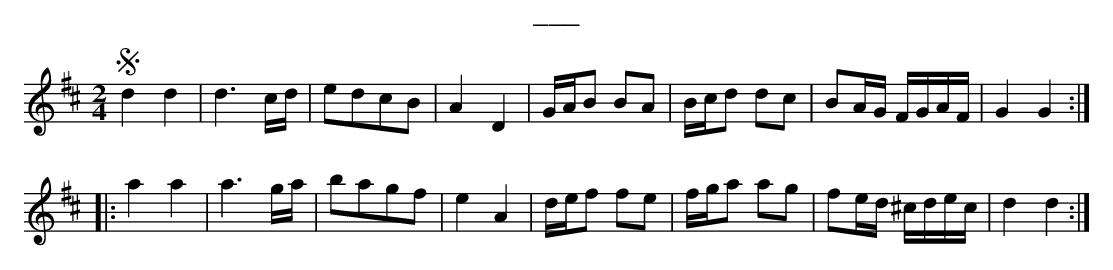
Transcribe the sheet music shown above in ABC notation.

X:1
T:___
K:Dmaj
M:2/4
L:1/8
!segno!d2 d2|d3 c/2d/2|edcB|A2 D2|G/2A/2B BA|B/2c/2d dc|BA/2G/2 F/2G/2A/2F/2|G2 G2:|
|:a2 a2|a3 g/2a/2|bagf|e2 A2|d/2e/2f fe|f/2g/2a ag|fe/2d/2 ^c/2d/2e/2c/2|d2 d2:|]
